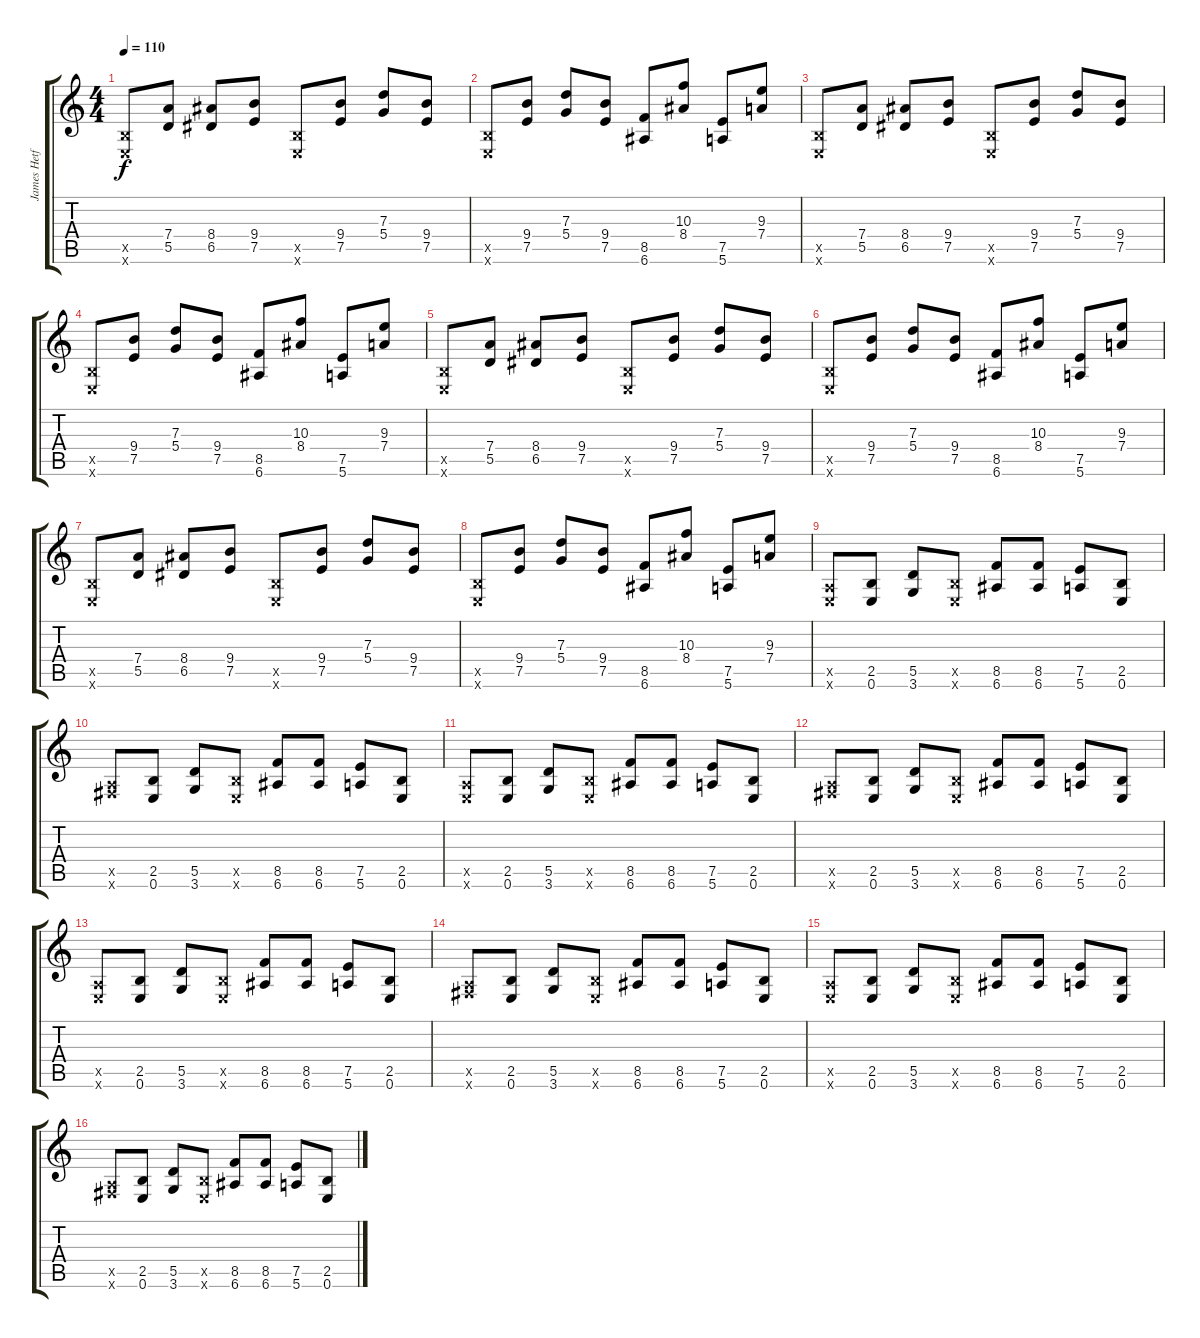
\track ("James Hetfield" "James Hetf") {instrument distortionguitar}
\staff {score tabs}
\tuning (E4 B3 G3 D3 A2 E2) {hide}
\ts (4 4)
\tempo 110
\clef g2
\ks c
(2.5{x} 0.6{x}).8{dy f} (7.4 5.5).8 (8.4 6.5).8 (9.4 7.5).8 (2.5{x} 0.6{x}).8 (9.4 7.5).8 (7.3 5.4).8 (9.4 7.5).8 |
(2.5{x} 0.6{x}).8 (9.4 7.5).8 (7.3 5.4).8 (9.4 7.5).8 (8.5 6.6).8 (10.3 8.4).8 (7.5 5.6).8 (9.3 7.4).8 |
(2.5{x} 0.6{x}).8 (7.4 5.5).8 (8.4 6.5).8 (9.4 7.5).8 (2.5{x} 0.6{x}).8 (9.4 7.5).8 (7.3 5.4).8 (9.4 7.5).8 |
(2.5{x} 0.6{x}).8 (9.4 7.5).8 (7.3 5.4).8 (9.4 7.5).8 (8.5 6.6).8 (10.3 8.4).8 (7.5 5.6).8 (9.3 7.4).8 |
(2.5{x} 0.6{x}).8 (7.4 5.5).8 (8.4 6.5).8 (9.4 7.5).8 (2.5{x} 0.6{x}).8 (9.4 7.5).8 (7.3 5.4).8 (9.4 7.5).8 |
(2.5{x} 0.6{x}).8 (9.4 7.5).8 (7.3 5.4).8 (9.4 7.5).8 (8.5 6.6).8 (10.3 8.4).8 (7.5 5.6).8 (9.3 7.4).8 |
(2.5{x} 0.6{x}).8 (7.4 5.5).8 (8.4 6.5).8 (9.4 7.5).8 (2.5{x} 0.6{x}).8 (9.4 7.5).8 (7.3 5.4).8 (9.4 7.5).8 |
(2.5{x} 0.6{x}).8 (9.4 7.5).8 (7.3 5.4).8 (9.4 7.5).8 (8.5 6.6).8 (10.3 8.4).8 (7.5 5.6).8 (9.3 7.4).8 |
(0.5{x} 0.6{x}).8 (2.5 0.6).8 (5.5 3.6).8 (2.5{x} 0.6{x}).8 (8.5 6.6).8 (8.5 6.6).8 (7.5 5.6).8 (2.5 0.6).8 |
(0.5{x} 2.6{x}).8 (2.5 0.6).8 (5.5 3.6).8 (2.5{x} 0.6{x}).8 (8.5 6.6).8 (8.5 6.6).8 (7.5 5.6).8 (2.5 0.6).8 |
(0.5{x} 0.6{x}).8 (2.5 0.6).8 (5.5 3.6).8 (2.5{x} 0.6{x}).8 (8.5 6.6).8 (8.5 6.6).8 (7.5 5.6).8 (2.5 0.6).8 |
(0.5{x} 2.6{x}).8 (2.5 0.6).8 (5.5 3.6).8 (2.5{x} 0.6{x}).8 (8.5 6.6).8 (8.5 6.6).8 (7.5 5.6).8 (2.5 0.6).8 |
(0.5{x} 0.6{x}).8 (2.5 0.6).8 (5.5 3.6).8 (2.5{x} 0.6{x}).8 (8.5 6.6).8 (8.5 6.6).8 (7.5 5.6).8 (2.5 0.6).8 |
(0.5{x} 2.6{x}).8 (2.5 0.6).8 (5.5 3.6).8 (2.5{x} 0.6{x}).8 (8.5 6.6).8 (8.5 6.6).8 (7.5 5.6).8 (2.5 0.6).8 |
(0.5{x} 0.6{x}).8 (2.5 0.6).8 (5.5 3.6).8 (2.5{x} 0.6{x}).8 (8.5 6.6).8 (8.5 6.6).8 (7.5 5.6).8 (2.5 0.6).8 |
(0.5{x} 2.6{x}).8 (2.5 0.6).8 (5.5 3.6).8 (2.5{x} 0.6{x}).8 (8.5 6.6).8 (8.5 6.6).8 (7.5 5.6).8 (2.5 0.6).8
